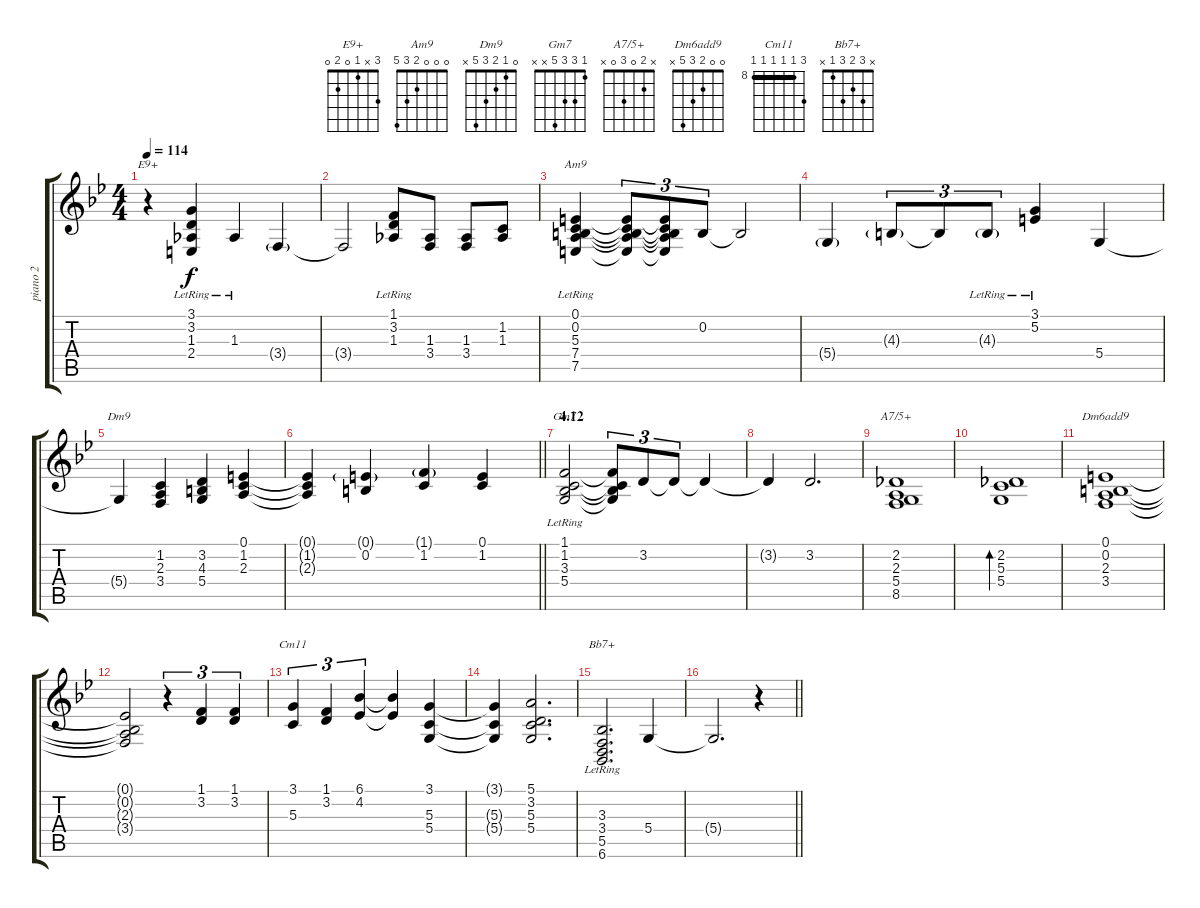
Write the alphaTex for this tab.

\track ("piano 2" "piano 2") {instrument acousticgrandpiano}
\staff {score tabs}
\tuning (E4 B3 G3 D3 A2 E2) {hide}
\chord ("E9+" 3 x 1 0 2 0)
\chord ("Am9" 0 0 0 2 3 5)
\chord ("Dm9" 0 1 2 3 5 x)
\chord ("Gm7" 1 3 3 5 x x)
\chord ("A7/5+" x 2 0 3 0 x)
\chord ("Dm6add9" 0 0 2 3 5 x)
\chord ("Cm11" 10 8 8 8 8 8) {firstfret 8 barre 8}
\chord ("Bb7+" x 3 2 3 1 x)
\ts (4 4)
\tempo 114
\clef g2
\ks bb
r.4{ch "E9+" dy f} (3.1{lr} 3.2{lr} 1.3 2.4{lr}).4 1.3{lr}.4 3.4{g}.4 |
3.4{t}.2 (1.1{lr} 3.2 1.3).8 (1.3 3.4).8 (1.3 3.4).8 (1.2 1.3).8 |
(0.1{lr} 0.2{lr} 5.3{lr} 7.4{lr} 7.5{lr}).4{ch "Am9"} (0.1{t} 0.2{t} 5.3{t} 7.4{t} 7.5{t}).8{tu (3 2)} (0.1{t} 0.2{t} 5.3{t} 7.4{t} 7.5{t}).8{tu (3 2)} 0.2.8{tu (3 2)} 0.2{t}.2 |
5.4{g}.4 4.3{g}.8{tu (3 2)} 4.3{t}.8{tu (3 2)} 4.3{g lr}.8{tu (3 2)} (3.1{lr} 5.2{lr}).4 5.4.4 |
5.4{t}.4{ch "Dm9"} (1.2 2.3 3.4).4 (3.2 4.3 5.4).4 (0.1 1.2 2.3).4 |
\barLineRight lightlight
(0.1{t} 1.2{t} 2.3{t}).4 (0.1{g} 0.2).4 (1.1{g} 1.2).4 (0.1 1.2).4 |
\section ("" "4.12")
(1.1{lr} 1.2{lr} 3.3{lr} 5.4{lr}).2{ch "Gm7"} (1.1{t} 1.2{t} 3.3{t} 5.4{t}).8{tu (3 2)} 3.2.8{tu (3 2)} 3.2{t}.8{tu (3 2)} 3.2{t}.4 |
3.2{t}.4 3.2.2{d} |
(2.2 2.3 5.4 8.5).1{ch "A7/5+"} |
(2.2 5.3 5.4).1{bd 60} |
(0.1 0.2 2.3 3.4).1{ch "Dm6add9"} |
(0.1{t} 0.2{t} 2.3{t} 3.4{t}).2 r.4{tu (3 2)} (1.1 3.2).4{tu (3 2)} (1.1 3.2).4{tu (3 2)} |
(3.1 5.3).4{tu (3 2) ch "Cm11"} (1.1 3.2).4{tu (3 2)} (6.1 4.2).4{tu (3 2)} (6.1{t} 4.2{t}).4 (3.1 5.3 5.4).4 |
(3.1{t} 5.3{t} 5.4{t}).4 (5.1 3.2 5.3 5.4).2{d} |
(3.3{lr} 3.4 5.5{lr} 6.6{lr}).2{d ch "Bb7+"} 5.4.4 |
\barLineRight lightlight
5.4{t}.2{d} r.4
